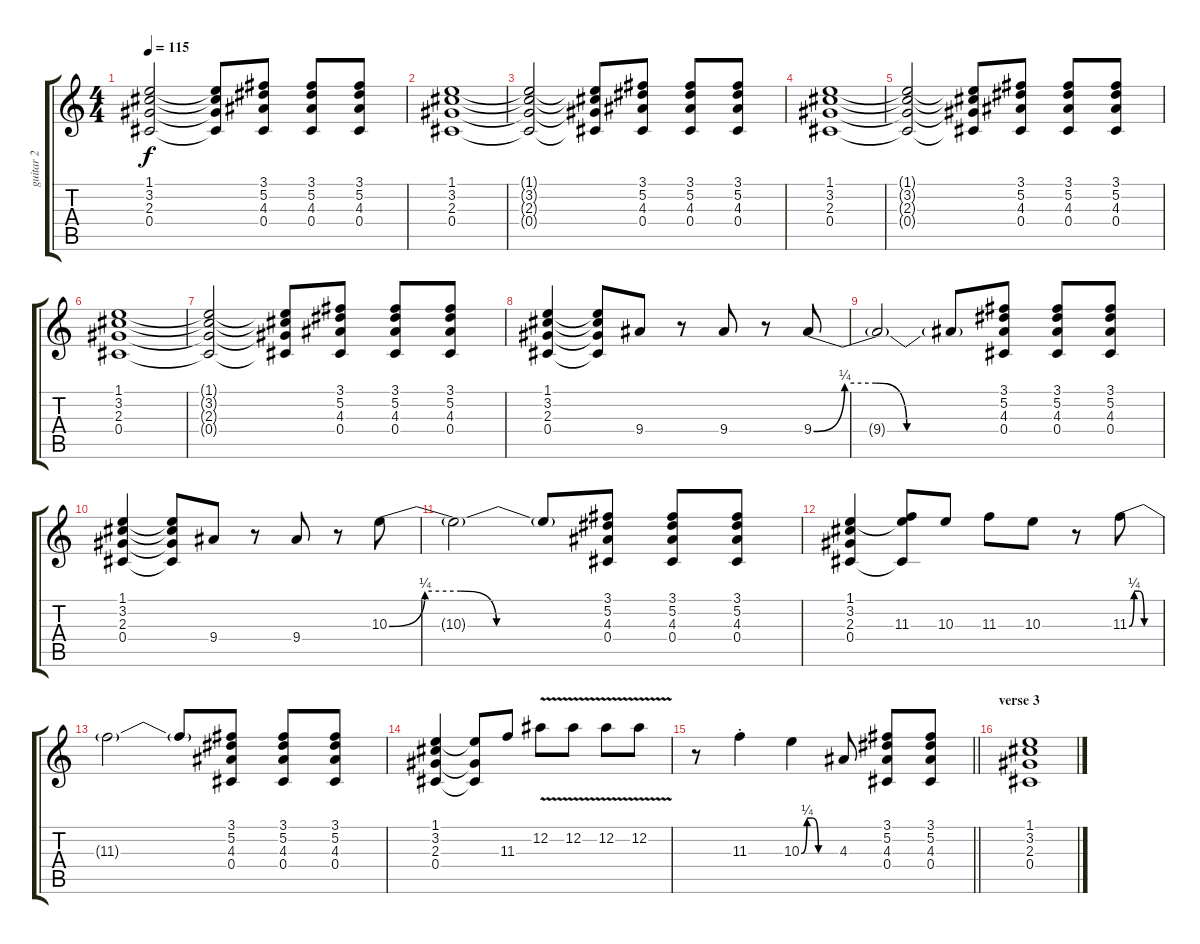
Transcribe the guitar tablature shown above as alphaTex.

\track ("guitar 2" "guitar 2") {instrument overdrivenguitar}
\staff {score tabs}
\tuning (Eb4 Bb3 Gb3 Db3 Ab2 Eb2) {hide}
\ts (4 4)
\tempo 115
\clef g2
\ks c
(1.1{t} 3.2{t} 2.3{t} 0.4{t}).2{dy f} (1.1{t} 3.2{t} 2.3{t} 0.4{t}).8 (3.1 5.2 4.3 0.4).8 (3.1 5.2 4.3 0.4).8 (3.1 5.2 4.3 0.4).8 |
(1.1 3.2 2.3 0.4).1 |
(1.1{t} 3.2{t} 2.3{t} 0.4{t}).2 (1.1{t} 3.2{t} 2.3{t} 0.4{t}).8 (3.1 5.2 4.3 0.4).8 (3.1 5.2 4.3 0.4).8 (3.1 5.2 4.3 0.4).8 |
(1.1 3.2 2.3 0.4).1 |
(1.1{t} 3.2{t} 2.3{t} 0.4{t}).2 (1.1{t} 3.2{t} 2.3{t} 0.4{t}).8 (3.1 5.2 4.3 0.4).8 (3.1 5.2 4.3 0.4).8 (3.1 5.2 4.3 0.4).8 |
(1.1 3.2 2.3 0.4).1 |
(1.1{t} 3.2{t} 2.3{t} 0.4{t}).2 (1.1{t} 3.2{t} 2.3{t} 0.4{t}).8 (3.1 5.2 4.3 0.4).8 (3.1 5.2 4.3 0.4).8 (3.1 5.2 4.3 0.4).8 |
(1.1 3.2 2.3 0.4).4 (1.1{t} 3.2{t} 2.3{t} 0.4{t}).8 9.4.8 r.8 9.4.8 r.8 9.4{be (custom 0 0 10 1 20 1 30 0 60 0)}.8 |
9.4{t}.2 9.4{t}.8 (3.1 5.2 4.3 0.4).8 (3.1 5.2 4.3 0.4).8 (3.1 5.2 4.3 0.4).8 |
(1.1 3.2 2.3 0.4).4 (1.1{t} 3.2{t} 2.3{t} 0.4{t}).8 9.4.8 r.8 9.4.8 r.8 10.3{be (custom 0 0 10 1 20 1 30 0 60 0)}.8 |
10.3{t}.2 10.3{t}.8 (3.1 5.2 4.3 0.4).8 (3.1 5.2 4.3 0.4).8 (3.1 5.2 4.3 0.4).8 |
(1.1 3.2 2.3 0.4).4 (1.1{t} 11.3 0.4{t}).8 10.3.8 11.3.8 10.3.8 r.8 11.3{be (custom 0 0 10 1 20 1 30 0 60 0)}.8 |
11.3{t}.2 11.3{t}.8 (3.1 5.2 4.3 0.4).8 (3.1 5.2 4.3 0.4).8 (3.1 5.2 4.3 0.4).8 |
(1.1 3.2 2.3 0.4).4 (1.1{t} 2.3{t} 0.4{t}).8 11.3.8 12.2{v}.8 12.2{v}.8 12.2{v}.8 12.2{v}.8 |
\barLineRight lightlight
r.8 11.3{st}.4 10.3{be (custom 0 0 10 1 20 1 30 0 60 0)}.4 4.3.8 (3.1 5.2 4.3 0.4).8 (3.1 5.2 4.3 0.4).8 |
\section ("" "verse 3")
(1.1 3.2 2.3 0.4).1
